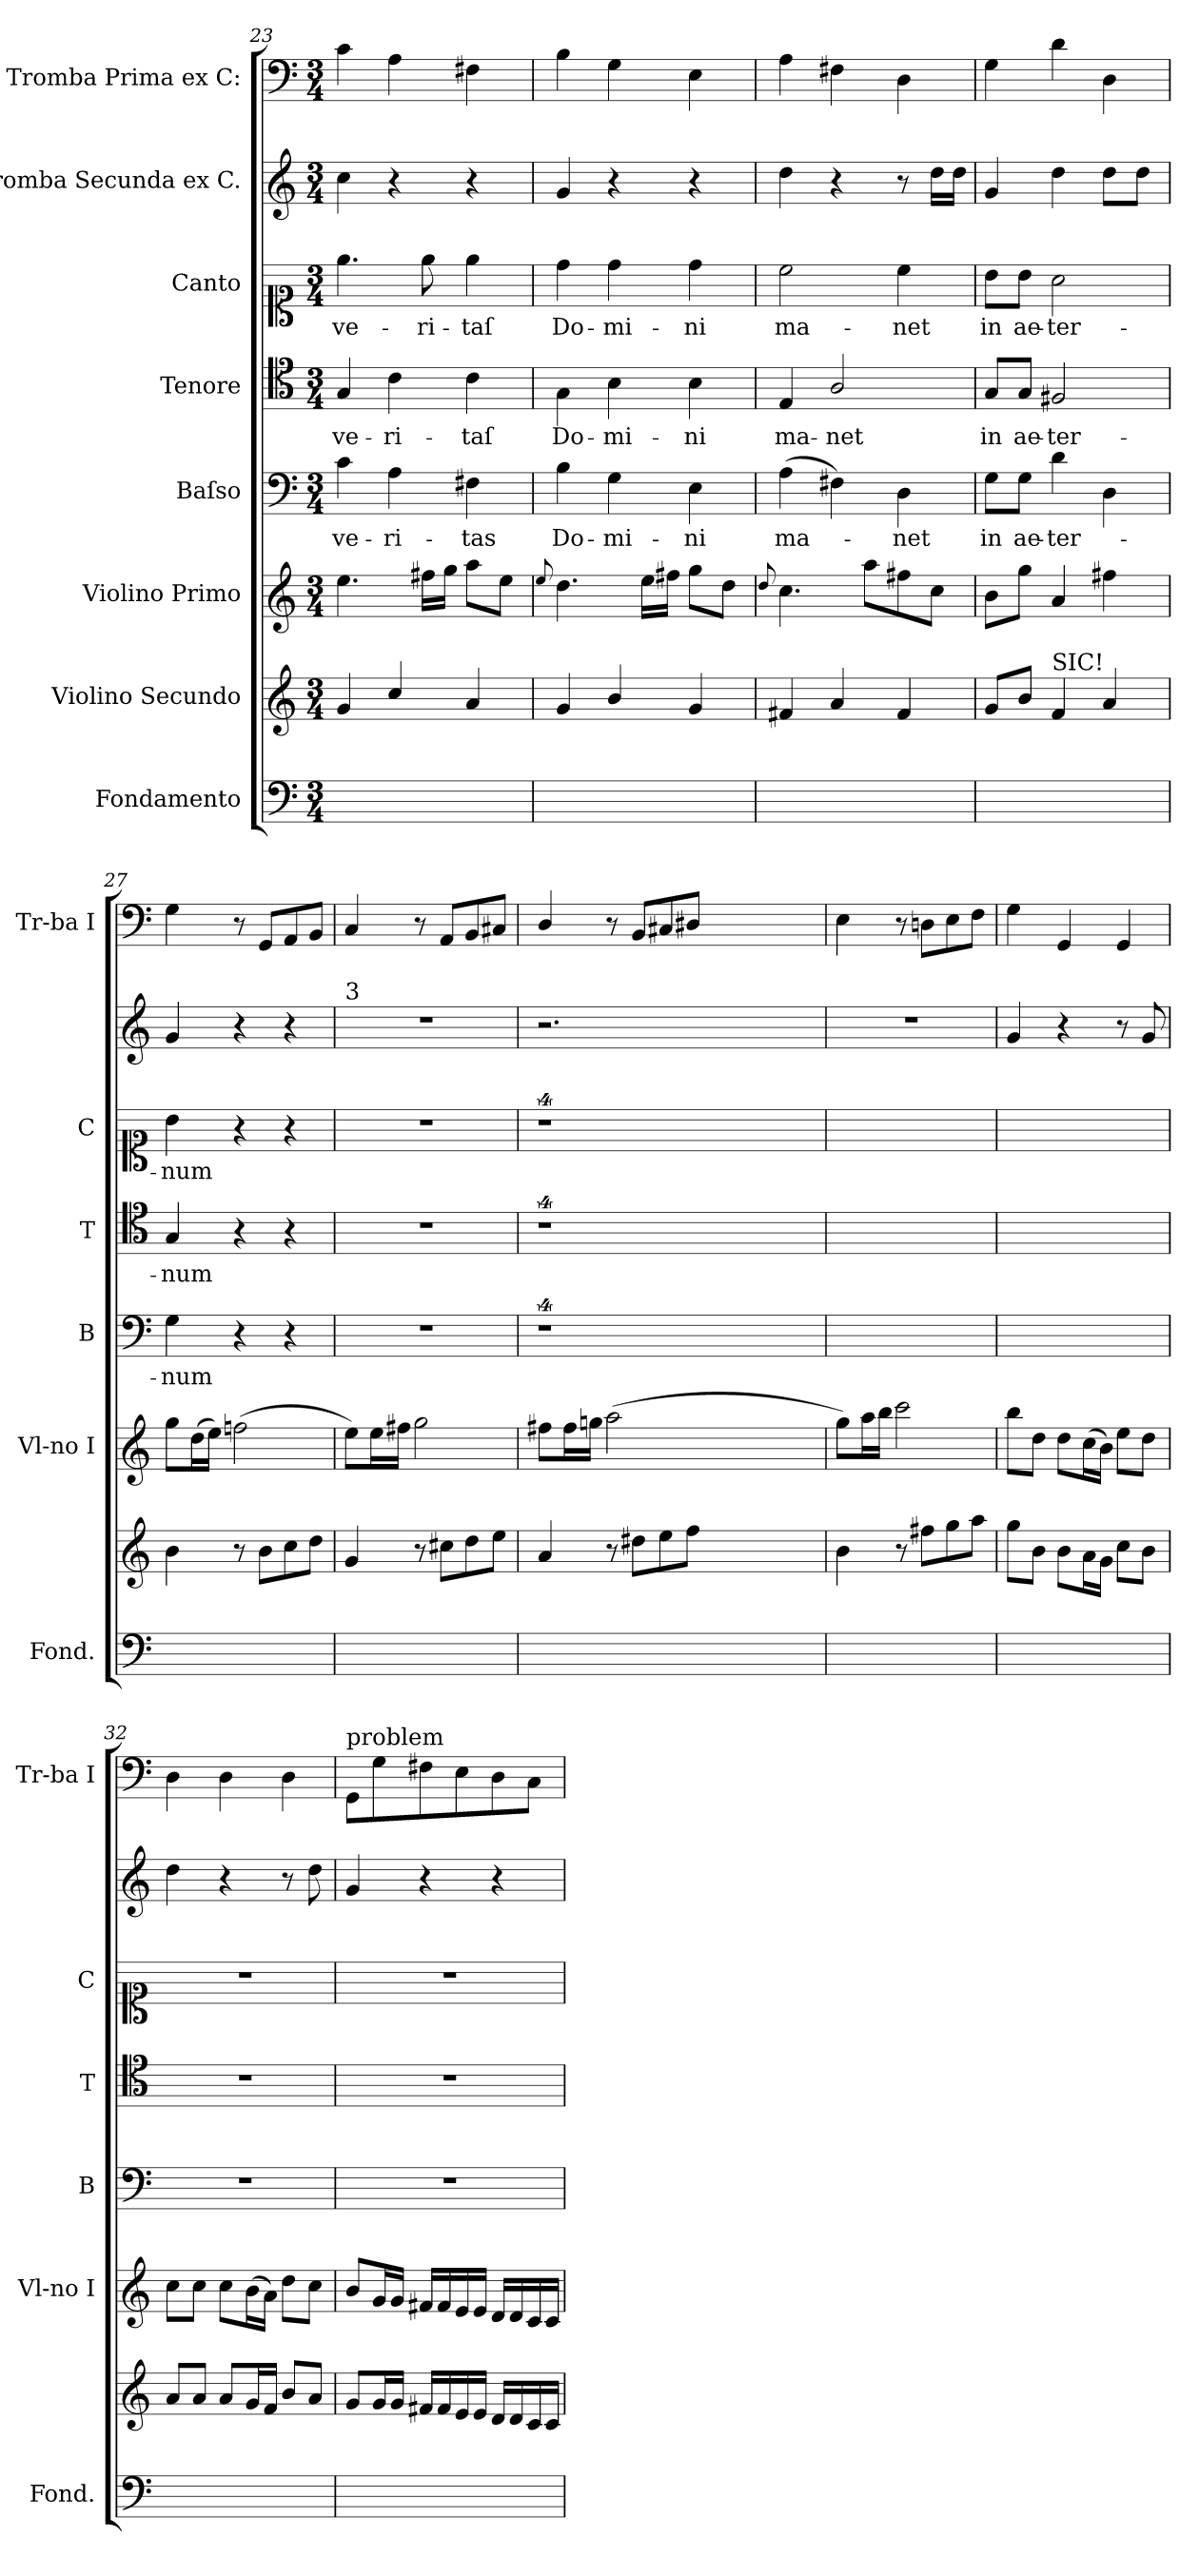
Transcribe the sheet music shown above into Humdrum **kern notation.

**kern	**kern	**kern	**kern	**text	**kern	**text	**kern	**text	**kern	**kern
*part8	*part7	*part6	*part5	*part5	*part4	*part4	*part3	*part3	*part2	*part1
*staff8	*staff7	*staff6	*staff5	*staff5	*staff4	*staff4	*staff3	*staff3	*staff2	*staff1
*I"Fondamento	*I"Violino Secundo	*I"Violino Primo	*I"Baſso	*	*I"Tenore	*	*I"Canto	*	*I"Tromba Secunda ex C.	*I"Tromba Prima ex C:
*I'Fond.	*	*I'Vl-no I	*I'B	*	*I'T	*	*I'C	*	*	*I'Tr-ba I
*clefF4	*clefG2	*clefG2	*clefF4	*	*clefC4	*	*clefC1	*	*clefG2	*clefF4
*k[]	*k[]	*k[]	*k[]	*	*k[]	*	*k[]	*	*k[]	*k[]
*M3/4	*M3/4	*M3/4	*M3/4	*	*M3/4	*	*M3/4	*	*M3/4	*M3/4
=23	=23	=23	=23	=23	=23	=23	=23	=23	=23	=23
2.ryy	4g/	4.ee\	4c\	ve-	4G/	ve-	4.ee\	ve-	4cc\	4c\
.	4cc/	.	4A\	-ri-	4c\	-ri-	.	.	4r	4A\
.	.	16ff#X\LL	.	.	.	.	8ee\	-ri-	.	.
.	.	16gg\JJ	.	.	.	.	.	.	.	.
.	4a/	8aa\L	4F#X\	-tas	4c\	-taſ	4ee\	-taſ	4r	4F#X\
.	.	8ee\J	.	.	.	.	.	.	.	.
=24	=24	=24	=24	=24	=24	=24	=24	=24	=24	=24
.	.	8qqee/	.	.	.	.	.	.	.	.
2.ryy	4g/	4.dd\	4B\	Do-	4G\	Do-	4dd\	Do-	4g/	4B\
.	4b/	.	4G\	-mi-	4B\	-mi-	4dd\	-mi-	4r	4G\
.	.	16ee\LL	.	.	.	.	.	.	.	.
.	.	16ff#X\JJ	.	.	.	.	.	.	.	.
.	4g/	8gg\L	4E\	-ni	4B\	-ni	4dd\	-ni	4r	4E\
.	.	8dd\J	.	.	.	.	.	.	.	.
=25	=25	=25	=25	=25	=25	=25	=25	=25	=25	=25
.	.	8qqdd/	.	.	.	.	.	.	.	.
2.ryy	4f#X/	4.cc\	(4A\	ma-	4E/	ma-	2cc\	ma-	4dd\	4A\
.	4a/	.	4F#X\)	.	2A/	-net	.	.	4r	4F#X\
.	.	8aa\L	.	.	.	.	.	.	.	.
.	4f#/	8ff#X\	4D\	-net	.	.	4cc\	-net	8r	4D\
.	.	8cc\J	.	.	.	.	.	.	16dd\LL	.
.	.	.	.	.	.	.	.	.	16dd\JJ	.
=26	=26	=26	=26	=26	=26	=26	=26	=26	=26	=26
2.ryy	8g/L	8b\L	8G\L	in	8G/L	in	8b\L	in	4g/	4G\
.	8b/J	8gg\J	8G\J	ae-	8G/J	ae-	8b\J	ae-	.	.
!	!LO:TX:a:t=SIC!	!	!	!	!	!	!	!	!	!
.	4f/	4a/	4d\	-ter-	2F#X/	-ter-	2a\	-ter-	4dd\	4d\
.	4a/	4ff#X\	4D\	.	.	.	.	.	8dd\L	4D\
.	.	.	.	.	.	.	.	.	8dd\J	.
=27	=27	=27	=27	=27	=27	=27	=27	=27	=27	=27
2.ryy	4b\	8gg\L	4G\	-num	4G/	-num	4b\	-num	4g/	4G\
.	.	(16dd\L	.	.	.	.	.	.	.	.
.	.	16ee\JJ)	.	.	.	.	.	.	.	.
.	8r	(2ffn\	4r	.	4r	.	4r	.	4r	8r
.	8b\L	.	.	.	.	.	.	.	.	8GG/L
.	8cc\	.	4r	.	4r	.	4r	.	4r	8AA/
.	8dd\J	.	.	.	.	.	.	.	.	8BB/J
=28	=28	=28	=28	=28	=28	=28	=28	=28	=28	=28
!	!	!	!	!	!	!	!	!	!LO:TX:a:t=3	!
2.ryy	4g/	8ee\L)	2.r	.	2.r	.	2.r	.	2.r	4C/
.	.	16ee\L	.	.	.	.	.	.	.	.
.	.	16ff#X\JJ	.	.	.	.	.	.	.	.
.	8r	2gg\	.	.	.	.	.	.	.	8r
.	8cc#X\L	.	.	.	.	.	.	.	.	8AA/L
.	8dd\	.	.	.	.	.	.	.	.	8BB/
.	8ee\J	.	.	.	.	.	.	.	.	8C#X/J
=29	=29	=29	=29	=29	=29	=29	=29	=29	=29	=29
2.ryy	4a/	8ff#X\L	4%9r	.	4%9r	.	4%9r	.	2.r	4D/
.	.	16ff#\L	.	.	.	.	.	.	.	.
.	.	16ggn\JJ	.	.	.	.	.	.	.	.
.	8r	(2aa\	.	.	.	.	.	.	.	8r
.	8dd#X\L	.	.	.	.	.	.	.	.	8BB/L
.	8ee\	.	.	.	.	.	.	.	.	8C#X/
.	8ff\J	.	.	.	.	.	.	.	.	8D#X/J
1.ryy	1.ryy	1.ryy	.	.	.	.	.	.	1.ryy	1.ryy
=30	=30	=30	=30	=30	=30	=30	=30	=30	=30	=30
2.ryy	4b\	8gg\L)	2.ryy	.	2.ryy	.	2.ryy	.	2.r	4E\
.	.	16aa\L	.	.	.	.	.	.	.	.
.	.	16bb\JJ	.	.	.	.	.	.	.	.
.	8r	2ccc\	.	.	.	.	.	.	.	8r
.	8ff#X\L	.	.	.	.	.	.	.	.	8Dn\L
.	8gg\	.	.	.	.	.	.	.	.	8E\
.	8aa\J	.	.	.	.	.	.	.	.	8F\J
=31	=31	=31	=31	=31	=31	=31	=31	=31	=31	=31
2.ryy	8gg\L	8bb\L	2.ryy	.	2.ryy	.	2.ryy	.	4g/	4G\
.	8b\J	8dd\J	.	.	.	.	.	.	.	.
.	8b\L	8dd\L	.	.	.	.	.	.	4r	4GG/
.	16a\L	(16cc\L	.	.	.	.	.	.	.	.
.	16g\JJ	16b\JJ)	.	.	.	.	.	.	.	.
.	8cc\L	8ee\L	.	.	.	.	.	.	8r	4GG/
.	8b\J	8dd\J	.	.	.	.	.	.	8g/	.
=32	=32	=32	=32	=32	=32	=32	=32	=32	=32	=32
2.ryy	8a/L	8cc\L	2.r	.	2.r	.	2.r	.	4dd\	4D\
.	8a/J	8cc\J	.	.	.	.	.	.	.	.
.	8a/L	8cc\L	.	.	.	.	.	.	4r	4D\
.	16g/L	(16b\L	.	.	.	.	.	.	.	.
.	16f/JJ	16a\JJ)	.	.	.	.	.	.	.	.
.	8b/L	8dd\L	.	.	.	.	.	.	8r	4D\
.	8a/J	8cc\J	.	.	.	.	.	.	8dd\	.
=33	=33	=33	=33	=33	=33	=33	=33	=33	=33	=33
!	!	!	!	!	!	!	!	!	!	!LO:TX:a:t=problem
2.ryy	8g/L	8b/L	2.r	.	2.r	.	2.r	.	4g/	8GG/L
.	16g/L	16g/L	.	.	.	.	.	.	.	8G\
.	16g/JJ	16g/JJ	.	.	.	.	.	.	.	.
.	16f#X/LL	16f#X/LL	.	.	.	.	.	.	4r	8F#X\
.	16f#/	16f#/	.	.	.	.	.	.	.	.
.	16e/	16e/	.	.	.	.	.	.	.	8E\
.	16e/JJ	16e/JJ	.	.	.	.	.	.	.	.
.	16d/LL	16d/LL	.	.	.	.	.	.	4r	8D\
.	16d/	16d/	.	.	.	.	.	.	.	.
.	16c/	16c/	.	.	.	.	.	.	.	8C\J
.	16c/JJ	16c/JJ	.	.	.	.	.	.	.	.
=	=	=	=	=	=	=	=	=	=	=
*-	*-	*-	*-	*-	*-	*-	*-	*-	*-	*-
